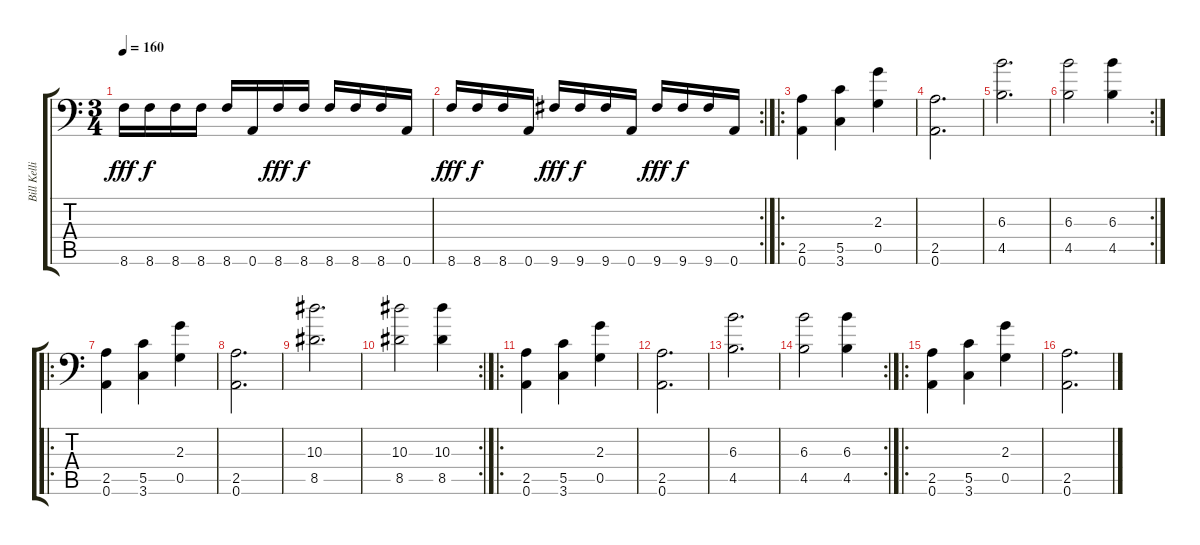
\track ("Bill Kelliher" "Bill Kelli") {instrument distortionguitar}
\staff {score tabs}
\tuning (D4 A3 F3 C3 G2 A1) {hide}
\ts (3 4)
\tempo 160
\clef f4
\ks c
8.6.16{dy fff} 8.6.16{dy f} 8.6.16 8.6.16 8.6.16 0.6.16 8.6.16{dy fff} 8.6.16{dy f} 8.6.16 8.6.16 8.6.16 0.6.16 |
\rc 2
8.6.16{dy fff} 8.6.16{dy f} 8.6.16 0.6.16 9.6.16{dy fff} 9.6.16{dy f} 9.6.16 0.6.16 9.6.16{dy fff} 9.6.16{dy f} 9.6.16 0.6.16 |
\ro
(2.5 0.6).4 (5.5 3.6).4 (2.3 0.5).4 |
(2.5 0.6).2{d} |
(6.3 4.5).2{d} |
\rc 2
(6.3 4.5).2 (6.3 4.5).4 |
\ro
(2.5 0.6).4 (5.5 3.6).4 (2.3 0.5).4 |
(2.5 0.6).2{d} |
(10.3 8.5).2{d} |
\rc 2
(10.3 8.5).2 (10.3 8.5).4 |
\ro
(2.5 0.6).4 (5.5 3.6).4 (2.3 0.5).4 |
(2.5 0.6).2{d} |
(6.3 4.5).2{d} |
\rc 2
(6.3 4.5).2 (6.3 4.5).4 |
\ro
(2.5 0.6).4 (5.5 3.6).4 (2.3 0.5).4 |
(2.5 0.6).2{d}
